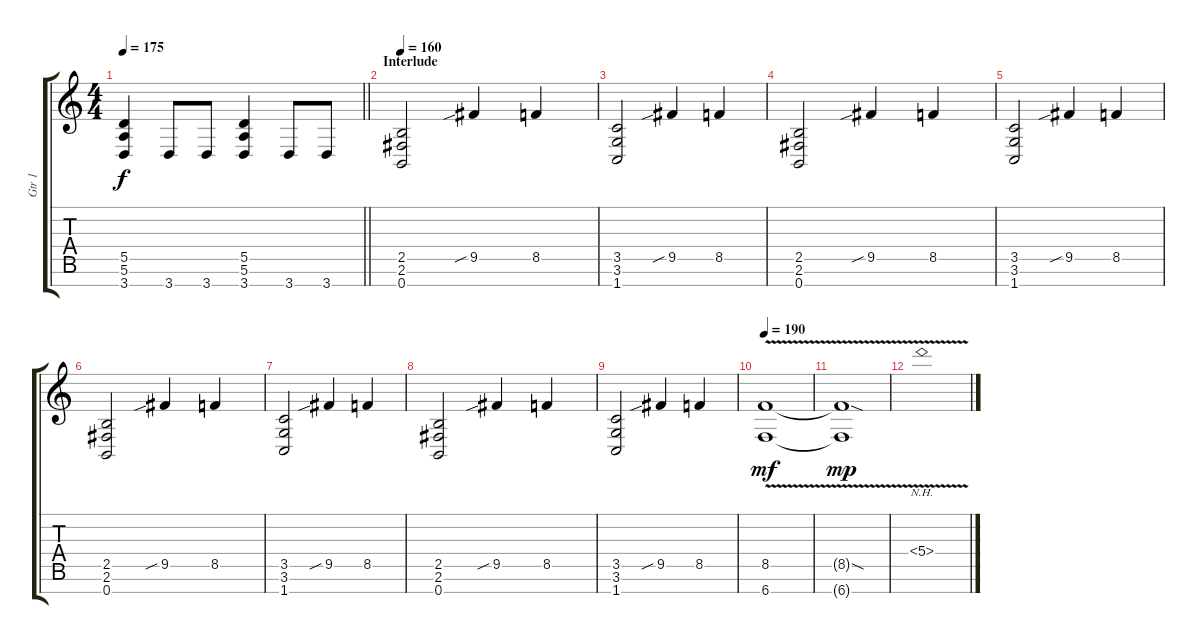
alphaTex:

\track ("Gtr 1" "Gtr 1") {instrument distortionguitar}
\staff {score tabs}
\tuning (E4 B3 G3 D3 A2 E2 B1) {hide}
\ts (4 4)
\tempo 175
\clef g2
\barLineRight lightlight
\ks c
(5.5 5.6 3.7).4{dy f} 3.7.8 3.7.8 (5.5 5.6 3.7).4 3.7.8 3.7.8 |
\section ("" "Interlude")
\tempo 160
(2.5 2.6 0.7).2 9.5{sib}.4 8.5.4 |
(3.5 3.6 1.7).2 9.5{sib}.4 8.5.4 |
(2.5 2.6 0.7).2 9.5{sib}.4 8.5.4 |
(3.5 3.6 1.7).2 9.5{sib}.4 8.5.4 |
(2.5 2.6 0.7).2 9.5{sib}.4 8.5.4 |
(3.5 3.6 1.7).2 9.5{sib}.4 8.5.4 |
(2.5 2.6 0.7).2 9.5{sib}.4 8.5.4 |
(3.5 3.6 1.7).2 9.5{sib}.4 8.5.4 |
\tempo 190
(8.5{v} 6.7).1{dy mf} |
(8.5{sod t} 6.7{t}).1{dy mp} |
5.4{nh v}.1
